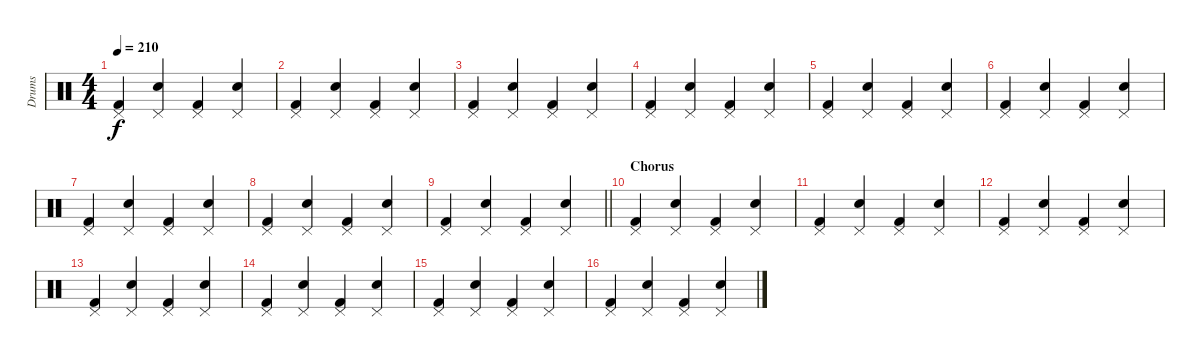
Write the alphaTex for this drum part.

\track ("Drums" "Drums") {instrument percussion}
\staff {score}
\articulation defaults
\ts (4 4)
\tempo 210
\clef neutral
\ks c
("Pedal Hi-Hat (hit)" "Kick (hit) 2").4{dy f} ("Pedal Hi-Hat (hit)" "Electric Snare (hit)").4 ("Pedal Hi-Hat (hit)" "Kick (hit) 2").4 ("Pedal Hi-Hat (hit)" "Electric Snare (hit)").4 |
("Pedal Hi-Hat (hit)" "Kick (hit) 2").4 ("Pedal Hi-Hat (hit)" "Electric Snare (hit)").4 ("Pedal Hi-Hat (hit)" "Kick (hit) 2").4 ("Pedal Hi-Hat (hit)" "Electric Snare (hit)").4 |
("Pedal Hi-Hat (hit)" "Kick (hit) 2").4 ("Pedal Hi-Hat (hit)" "Electric Snare (hit)").4 ("Pedal Hi-Hat (hit)" "Kick (hit) 2").4 ("Pedal Hi-Hat (hit)" "Electric Snare (hit)").4 |
("Pedal Hi-Hat (hit)" "Kick (hit) 2").4 ("Pedal Hi-Hat (hit)" "Electric Snare (hit)").4 ("Pedal Hi-Hat (hit)" "Kick (hit) 2").4 ("Pedal Hi-Hat (hit)" "Electric Snare (hit)").4 |
("Pedal Hi-Hat (hit)" "Kick (hit) 2").4 ("Pedal Hi-Hat (hit)" "Electric Snare (hit)").4 ("Pedal Hi-Hat (hit)" "Kick (hit) 2").4 ("Pedal Hi-Hat (hit)" "Electric Snare (hit)").4 |
("Pedal Hi-Hat (hit)" "Kick (hit) 2").4 ("Pedal Hi-Hat (hit)" "Electric Snare (hit)").4 ("Pedal Hi-Hat (hit)" "Kick (hit) 2").4 ("Pedal Hi-Hat (hit)" "Electric Snare (hit)").4 |
("Pedal Hi-Hat (hit)" "Kick (hit) 2").4 ("Pedal Hi-Hat (hit)" "Electric Snare (hit)").4 ("Pedal Hi-Hat (hit)" "Kick (hit) 2").4 ("Pedal Hi-Hat (hit)" "Electric Snare (hit)").4 |
("Pedal Hi-Hat (hit)" "Kick (hit) 2").4 ("Pedal Hi-Hat (hit)" "Electric Snare (hit)").4 ("Pedal Hi-Hat (hit)" "Kick (hit) 2").4 ("Pedal Hi-Hat (hit)" "Electric Snare (hit)").4 |
\barLineRight lightlight
("Pedal Hi-Hat (hit)" "Kick (hit) 2").4 ("Pedal Hi-Hat (hit)" "Electric Snare (hit)").4 ("Pedal Hi-Hat (hit)" "Kick (hit) 2").4 ("Pedal Hi-Hat (hit)" "Electric Snare (hit)").4 |
\section ("" "Chorus")
("Pedal Hi-Hat (hit)" "Kick (hit) 2").4 ("Pedal Hi-Hat (hit)" "Electric Snare (hit)").4 ("Pedal Hi-Hat (hit)" "Kick (hit) 2").4 ("Pedal Hi-Hat (hit)" "Electric Snare (hit)").4 |
("Pedal Hi-Hat (hit)" "Kick (hit) 2").4 ("Pedal Hi-Hat (hit)" "Electric Snare (hit)").4 ("Pedal Hi-Hat (hit)" "Kick (hit) 2").4 ("Pedal Hi-Hat (hit)" "Electric Snare (hit)").4 |
("Pedal Hi-Hat (hit)" "Kick (hit) 2").4 ("Pedal Hi-Hat (hit)" "Electric Snare (hit)").4 ("Pedal Hi-Hat (hit)" "Kick (hit) 2").4 ("Pedal Hi-Hat (hit)" "Electric Snare (hit)").4 |
("Pedal Hi-Hat (hit)" "Kick (hit) 2").4 ("Pedal Hi-Hat (hit)" "Electric Snare (hit)").4 ("Pedal Hi-Hat (hit)" "Kick (hit) 2").4 ("Pedal Hi-Hat (hit)" "Electric Snare (hit)").4 |
("Pedal Hi-Hat (hit)" "Kick (hit) 2").4 ("Pedal Hi-Hat (hit)" "Electric Snare (hit)").4 ("Pedal Hi-Hat (hit)" "Kick (hit) 2").4 ("Pedal Hi-Hat (hit)" "Electric Snare (hit)").4 |
("Pedal Hi-Hat (hit)" "Kick (hit) 2").4 ("Pedal Hi-Hat (hit)" "Electric Snare (hit)").4 ("Pedal Hi-Hat (hit)" "Kick (hit) 2").4 ("Pedal Hi-Hat (hit)" "Electric Snare (hit)").4 |
("Pedal Hi-Hat (hit)" "Kick (hit) 2").4 ("Pedal Hi-Hat (hit)" "Electric Snare (hit)").4 ("Pedal Hi-Hat (hit)" "Kick (hit) 2").4 ("Pedal Hi-Hat (hit)" "Electric Snare (hit)").4
